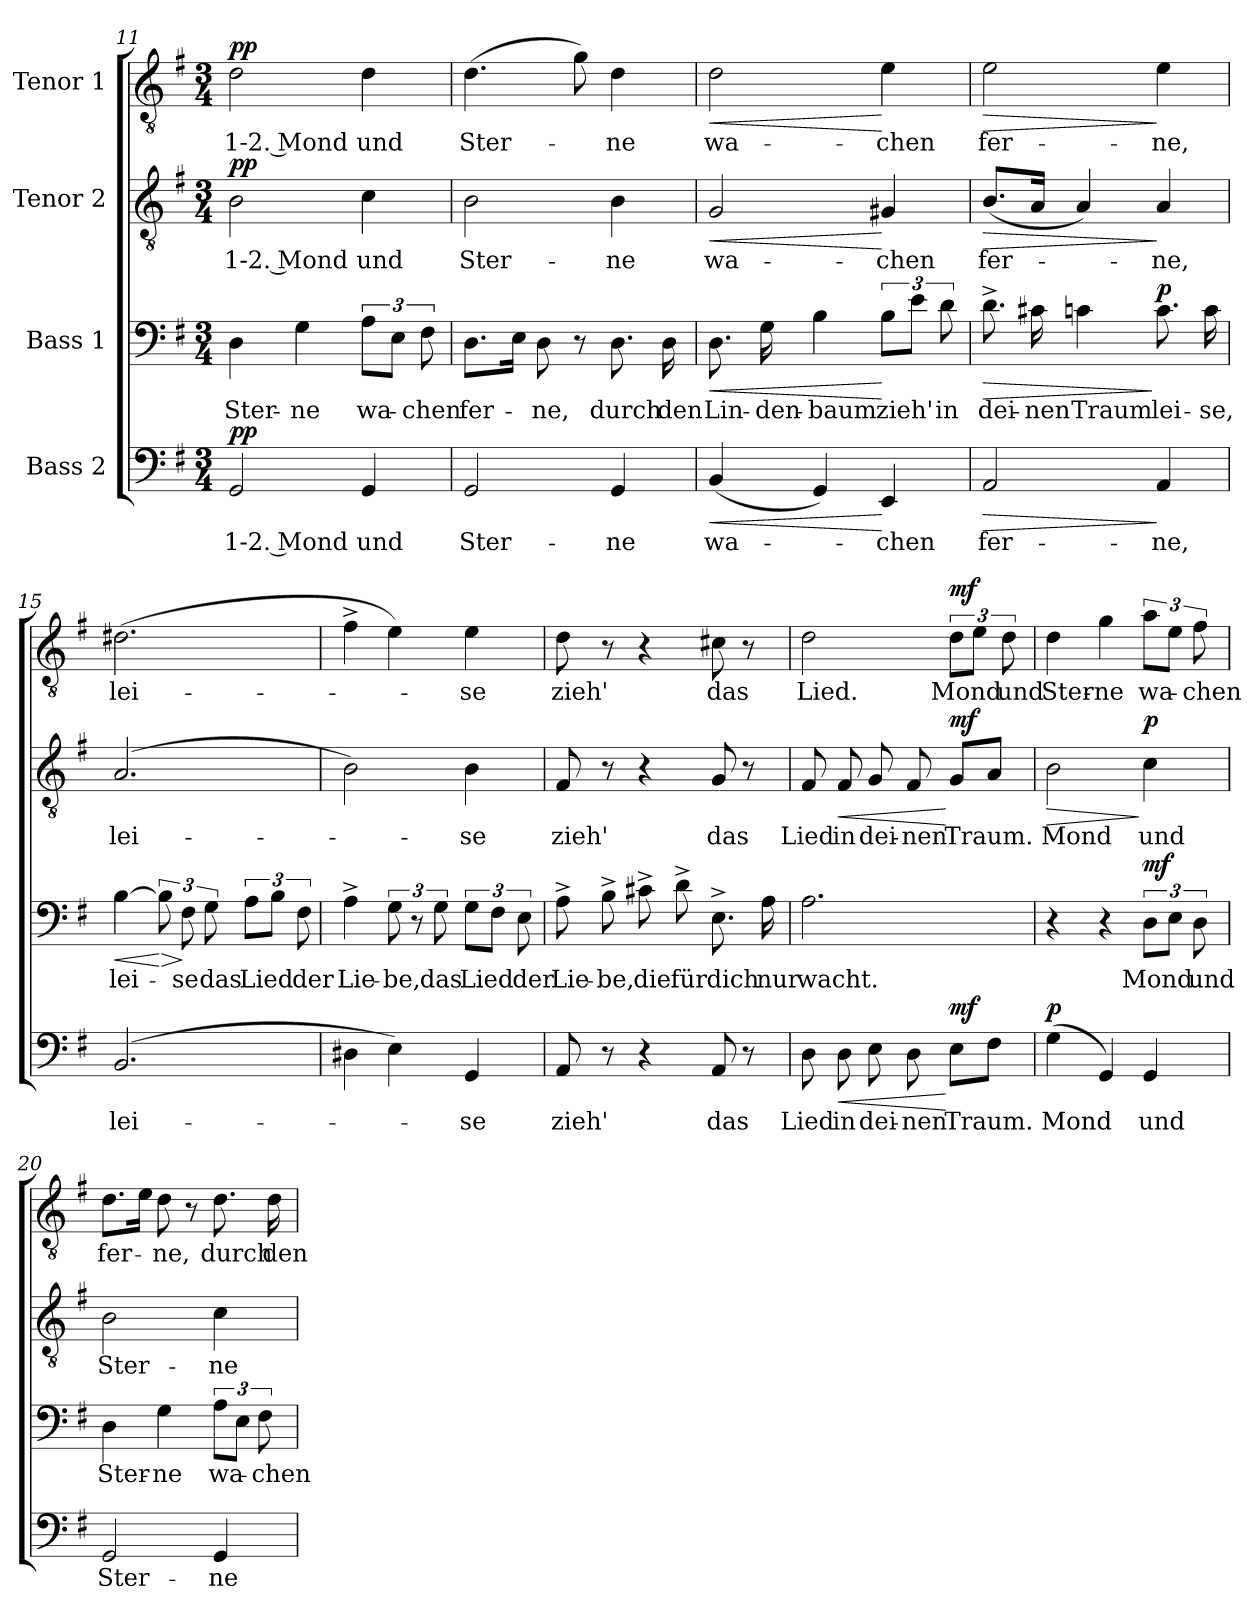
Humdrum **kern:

**kern	**text	**dynam	**kern	**text	**dynam	**kern	**text	**dynam	**kern	**text	**dynam
*part4	*part4	*part4	*part3	*part3	*part3	*part2	*part2	*part2	*part1	*part1	*part1
*staff4	*staff4	*staff4	*staff3	*staff3	*staff3	*staff2	*staff2	*staff2	*staff1	*staff1	*staff1
*I"Bass 2	*	*	*I"Bass 1	*	*	*I"Tenor 2	*	*	*I"Tenor 1	*	*
!!LO:PB:g=z
*clefF4	*	*	*clefF4	*	*	*clefGv2	*	*	*clefGv2	*	*
*k[f#]	*	*	*k[f#]	*	*	*k[f#]	*	*	*k[f#]	*	*
*M3/4	*	*	*M3/4	*	*	*M3/4	*	*	*M3/4	*	*
=11	=11	=11	=11	=11	=11	=11	=11	=11	=11	=11	=11
!	!LO:LY:b	!LO:DY:a	!	!LO:LY:b	!	!	!LO:LY:b	!LO:DY:a	!	!LO:LY:b	!LO:DY:a
2GG/	1-2. Mond	pp	4D\	Ster-	.	2B\	1-2. Mond	pp	2d\	1-2. Mond	pp
!	!	!	!	!LO:LY:b	!	!	!	!	!	!	!
.	.	.	4G\	-ne	.	.	.	.	.	.	.
!	!LO:LY:b	!	!	!LO:LY:b	!	!	!LO:LY:b	!	!	!LO:LY:b	!
4GG/	und	.	12A\L	wa-	.	4c\	und	.	4d\	und	.
.	.	.	12E\J	.	.	.	.	.	.	.	.
!	!	!	!	!LO:LY:b	!	!	!	!	!	!	!
.	.	.	12F#\	-chen	.	.	.	.	.	.	.
=12	=12	=12	=12	=12	=12	=12	=12	=12	=12	=12	=12
!	!LO:LY:b	!	!	!LO:LY:b	!	!	!LO:LY:b	!	!	!LO:LY:b	!
2GG/	Ster-	.	8.D\L	fer-	.	2B\	Ster-	.	(4.d\	Ster-	.
.	.	.	16E\Jk	.	.	.	.	.	.	.	.
!	!	!	!	!LO:LY:b	!	!	!	!	!	!	!
.	.	.	8D\	-ne,	.	.	.	.	.	.	.
.	.	.	8r	.	.	.	.	.	8g\)	.	.
!	!LO:LY:b	!	!	!LO:LY:b	!	!	!LO:LY:b	!	!	!LO:LY:b	!
4GG/	-ne	.	8.D\	durch	.	4B\	-ne	.	4d\	-ne	.
!	!	!	!	!LO:LY:b	!	!	!	!	!	!	!
.	.	.	16D\	den	.	.	.	.	.	.	.
=13	=13	=13	=13	=13	=13	=13	=13	=13	=13	=13	=13
!	!LO:LY:b	!LO:HP:b	!	!LO:LY:b	!LO:HP:b	!	!LO:LY:b	!LO:HP:b	!	!LO:LY:b	!LO:HP:b
(4BB/	wa-	<	8.D\	Lin-	<	2G/	wa-	<	2d\	wa-	<
!	!	!	!	!LO:LY:b	!	!	!	!	!	!	!
.	.	.	16G\	-den-	.	.	.	.	.	.	.
!	!	!	!	!LO:LY:b	!	!	!	!	!	!	!
4GG/)	.	.	4B\	-baum	.	.	.	.	.	.	.
!	!LO:LY:b	!	!	!LO:LY:b	!	!	!LO:LY:b	!	!	!LO:LY:b	!
4EE/	-chen	[	12B\L	zieh'	[	4G#X/	-chen	[	4e\	-chen	[
.	.	.	12e\J	.	.	.	.	.	.	.	.
!	!	!	!	!LO:LY:b	!	!	!	!	!	!	!
.	.	.	12d\	in	.	.	.	.	.	.	.
!!LO:LB:g=z
=14	=14	=14	=14	=14	=14	=14	=14	=14	=14	=14	=14
!	!LO:LY:b	!LO:HP:b	!	!LO:LY:b	!LO:HP:b	!	!LO:LY:b	!LO:HP:b	!	!LO:LY:b	!LO:HP:b
2AA/	fer-	>	8.d^\	dei-	>	(8.B/L	fer-	>	2e\	fer-	>
!	!	!	!	!LO:LY:b	!	!	!	!	!	!	!
.	.	.	16c#X\	-nen	.	16A/Jk	.	.	.	.	.
!	!	!	!	!LO:LY:b	!	!	!	!	!	!	!
.	.	.	4cn\	Traum	.	4A/)	.	.	.	.	.
!	!LO:LY:b	!	!	!LO:LY:b	!LO:DY:n=1:a	!	!LO:LY:b	!	!	!LO:LY:b	!
4AA/	-ne,	]	8.c\	lei-	] p	4A/	-ne,	]	4e\	-ne,	]
!	!	!	!	!LO:LY:b	!	!	!	!	!	!	!
.	.	.	16c\	-se,	.	.	.	.	.	.	.
=15	=15	=15	=15	=15	=15	=15	=15	=15	=15	=15	=15
!	!LO:LY:b	!	!	!LO:LY:b	!LO:HP:b	!	!LO:LY:b	!	!	!LO:LY:b	!
(2.BB/	lei-	.	[4B\	lei-	<	(2.A/	lei-	.	(2.d#X\	lei-	.
!	!	!	!	!	!LO:HP:n=1:b	!	!	!	!	!	!
.	.	.	12B\]	.	[ >	.	.	.	.	.	.
!	!	!	!	!LO:LY:b	!	!	!	!	!	!	!
.	.	.	12F#\	-se	]	.	.	.	.	.	.
!	!	!	!	!LO:LY:b	!	!	!	!	!	!	!
.	.	.	12G\	das	.	.	.	.	.	.	.
!	!	!	!	!LO:LY:b	!	!	!	!	!	!	!
.	.	.	12A\L	Lied	.	.	.	.	.	.	.
.	.	.	12B\J	.	.	.	.	.	.	.	.
!	!	!	!	!LO:LY:b	!	!	!	!	!	!	!
.	.	.	12F#\	der	.	.	.	.	.	.	.
=16	=16	=16	=16	=16	=16	=16	=16	=16	=16	=16	=16
!	!	!	!	!LO:LY:b	!	!	!	!	!	!	!
4D#X\	.	.	4A^\	Lie-	.	2B\)	.	.	4f#^\	.	.
!	!	!	!	!LO:LY:b	!	!	!	!	!	!	!
4E\)	.	.	12G\	-be,	.	.	.	.	4e\)	.	.
.	.	.	12r	.	.	.	.	.	.	.	.
!	!	!	!	!LO:LY:b	!	!	!	!	!	!	!
.	.	.	12G\	das	.	.	.	.	.	.	.
!	!LO:LY:b	!	!	!LO:LY:b	!	!	!LO:LY:b	!	!	!LO:LY:b	!
4GG/	-se	.	12G\L	-Lied	.	4B\	-se	.	4e\	-se	.
.	.	.	12F#\J	.	.	.	.	.	.	.	.
!	!	!	!	!LO:LY:b	!	!	!	!	!	!	!
.	.	.	12E\	der	.	.	.	.	.	.	.
!!LO:LB:g=z
=17	=17	=17	=17	=17	=17	=17	=17	=17	=17	=17	=17
!	!LO:LY:b	!	!	!LO:LY:b	!	!	!LO:LY:b	!	!	!LO:LY:b	!
8AA/	zieh'	.	8A^\	Lie-	.	8F#/	zieh'	.	8d\	zieh'	.
!	!	!	!	!LO:LY:b	!	!	!	!	!	!	!
8r	.	.	8B^\	-be,	.	8r	.	.	8r	.	.
!	!	!	!	!LO:LY:b	!	!	!	!	!	!	!
4r	.	.	8c#X^\	die	.	4r	.	.	4r	.	.
!	!	!	!	!LO:LY:b	!	!	!	!	!	!	!
.	.	.	8d^\	für	.	.	.	.	.	.	.
!	!LO:LY:b	!	!	!LO:LY:b	!	!	!LO:LY:b	!	!	!LO:LY:b	!
8AA/	das	.	8.E^\	dich	.	8G/	das	.	8c#X\	das	.
8r	.	.	.	.	.	8r	.	.	8r	.	.
!	!	!	!	!LO:LY:b	!	!	!	!	!	!	!
.	.	.	16A\	nur	.	.	.	.	.	.	.
=18	=18	=18	=18	=18	=18	=18	=18	=18	=18	=18	=18
!	!LO:LY:b	!	!	!LO:LY:b	!	!	!LO:LY:b	!	!	!LO:LY:b	!
8D\	Lied	.	2.A\	wacht.	.	8F#/	Lied	.	2d\	Lied.	.
!	!LO:LY:b	!LO:HP:b	!	!	!	!	!LO:LY:b	!LO:HP:b	!	!	!
8D\	in	<	.	.	.	8F#/	in	<	.	.	.
!	!LO:LY:b	!	!	!	!	!	!LO:LY:b	!	!	!	!
8E\	dei-	.	.	.	.	8G/	dei-	.	.	.	.
!	!LO:LY:b	!	!	!	!	!	!LO:LY:b	!	!	!	!
8D\	-nen	.	.	.	.	8F#/	-nen	.	.	.	.
!	!LO:LY:b	!LO:DY:n=1:a	!	!	!	!	!LO:LY:b	!LO:DY:n=1:a	!	!LO:LY:b	!LO:DY:a
8E\L	Traum.	[ mf	.	.	.	8G/L	Traum.	[ mf	12d\L	Mond	mf
.	.	.	.	.	.	.	.	.	12e\J	.	.
8F#\J	.	.	.	.	.	8A/J	.	.	.	.	.
!	!	!	!	!	!	!	!	!	!	!LO:LY:b	!
.	.	.	.	.	.	.	.	.	12d\	und	.
=19	=19	=19	=19	=19	=19	=19	=19	=19	=19	=19	=19
!	!LO:LY:b	!LO:DY:a	!	!	!	!	!LO:LY:b	!LO:HP:b	!	!LO:LY:b	!
(4G\	Mond	p	4r	.	.	2B\	Mond	>	4d\	Ster-	.
!	!	!	!	!	!	!	!	!	!	!LO:LY:b	!
4GG/)	.	.	4r	.	.	.	.	.	4g\	-ne	.
!	!LO:LY:b	!	!	!LO:LY:b	!LO:DY:a	!	!LO:LY:b	!LO:DY:n=1:a	!	!LO:LY:b	!
4GG/	und	.	12D\L	Mond	mf	4c\	und	] p	12a\L	wa-	.
.	.	.	12E\J	.	.	.	.	.	12e\J	.	.
!	!	!	!	!LO:LY:b	!	!	!	!	!	!LO:LY:b	!
.	.	.	12D\	-und	.	.	.	.	12f#\	-chen	.
!!LO:PB:g=z
=20	=20	=20	=20	=20	=20	=20	=20	=20	=20	=20	=20
!	!LO:LY:b	!	!	!LO:LY:b	!	!	!LO:LY:b	!	!	!LO:LY:b	!
2GG/	Ster-	.	4D\	Ster-	.	2B\	Ster-	.	8.d\L	fer-	.
.	.	.	.	.	.	.	.	.	16e\Jk	.	.
!	!	!	!	!LO:LY:b	!	!	!	!	!	!LO:LY:b	!
.	.	.	4G\	-ne	.	.	.	.	8d\	-ne,	.
.	.	.	.	.	.	.	.	.	8r	.	.
!	!LO:LY:b	!	!	!LO:LY:b	!	!	!LO:LY:b	!	!	!LO:LY:b	!
4GG/	-ne	.	12A\L	wa-	.	4c\	-ne	.	8.d\	durch	.
.	.	.	12E\J	.	.	.	.	.	.	.	.
!	!	!	!	!LO:LY:b	!	!	!	!	!	!	!
.	.	.	12F#\	-chen	.	.	.	.	.	.	.
!	!	!	!	!	!	!	!	!	!	!LO:LY:b	!
.	.	.	.	.	.	.	.	.	16d\	den	.
=	=	=	=	=	=	=	=	=	=	=	=
*-	*-	*-	*-	*-	*-	*-	*-	*-	*-	*-	*-
